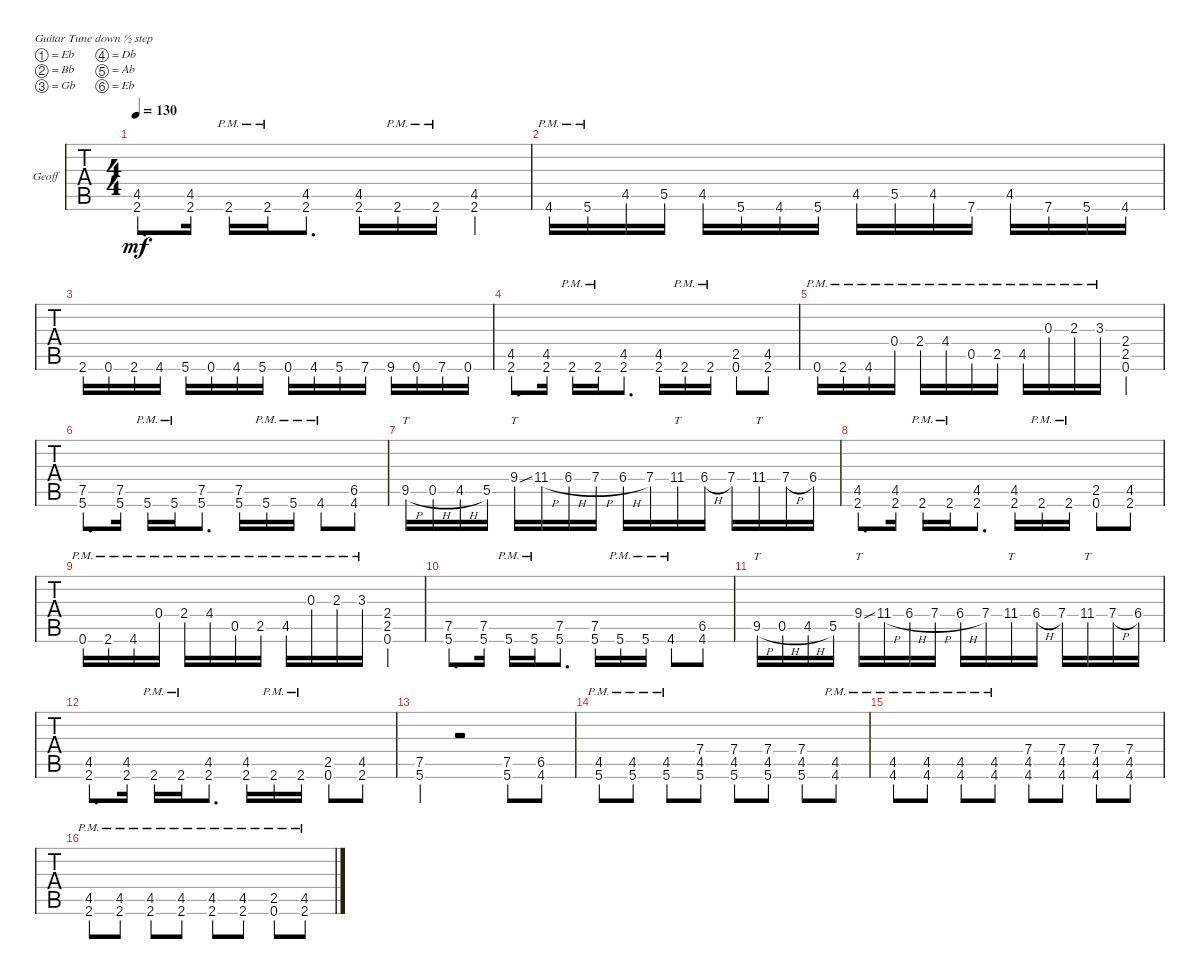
\defaultSystemsLayout 4
\bracketExtendMode groupsimilarinstruments
\firstSystemTrackNameOrientation horizontal
\otherSystemsTrackNameOrientation horizontal
\track ("Geoff" "Geoff") {instrument acousticguitarsteel}
\staff {tabs}
\tuning (Eb4 Bb3 Gb3 Db3 Ab2 Eb2)
\ts (4 4)
\tempo 130
\clef g2
\ks c
(2.6 4.5).8{d dy mf} (2.6 4.5).16 2.6{pm}.16 2.6{pm}.16 (2.6 4.5).8{d} (2.6 4.5).16 2.6{pm}.16 2.6{pm}.16 (2.6 4.5).4 |
4.6{pm}.16 5.6{pm}.16 4.5.16 5.5.16 4.5.16 5.6.16 4.6.16 5.6.16 4.5.16 5.5.16 4.5.16 7.6.16 4.5.16 7.6.16 5.6.16 4.6.16 |
2.6.16 0.6.16 2.6.16 4.6.16 5.6.16 0.6.16 4.6.16 5.6.16 0.6.16 4.6.16 5.6.16 7.6.16 9.6.16 0.6.16 7.6.16 0.6.16 |
(2.6 4.5).8{d} (2.6 4.5).16 2.6{pm}.16 2.6{pm}.16 (2.6 4.5).8{d} (2.6 4.5).16 2.6{pm}.16 2.6{pm}.16 (0.6 2.5).8 (2.6 4.5).8 |
0.6{pm}.16 2.6{pm}.16 4.6{pm}.16 0.4{pm}.16 2.4{pm}.16 4.4{pm}.16 0.5{pm}.16 2.5{pm}.16 4.5{pm}.16 0.3{pm}.16 2.3{pm}.16 3.3{pm}.16 (2.5 2.4 0.6).4 |
(5.6 7.5).8{d} (5.6 7.5).16 5.6{pm}.16 5.6{pm}.16 (5.6 7.5).8{d} (5.6 7.5).16 5.6{pm}.16 5.6{pm}.16 4.6{pm}.8 (4.6 6.5).8 |
9.5{h}.16{tt} 0.5{h}.16 4.5{h}.16 5.5.16 9.4{ss}.16{tt} 11.4{h}.16 6.4{h}.16 7.4{h}.16 6.4{h}.16 7.4.16 11.4.16{tt} 6.4{h}.16 7.4.16 11.4.16{tt} 7.4{h}.16 6.4.16 |
(2.6 4.5).8{d} (2.6 4.5).16 2.6{pm}.16 2.6{pm}.16 (2.6 4.5).8{d} (2.6 4.5).16 2.6{pm}.16 2.6{pm}.16 (0.6 2.5).8 (2.6 4.5).8 |
0.6{pm}.16 2.6{pm}.16 4.6{pm}.16 0.4{pm}.16 2.4{pm}.16 4.4{pm}.16 0.5{pm}.16 2.5{pm}.16 4.5{pm}.16 0.3{pm}.16 2.3{pm}.16 3.3{pm}.16 (2.5 2.4 0.6).4 |
(5.6 7.5).8{d} (5.6 7.5).16 5.6{pm}.16 5.6{pm}.16 (5.6 7.5).8{d} (5.6 7.5).16 5.6{pm}.16 5.6{pm}.16 4.6{pm}.8 (4.6 6.5).8 |
9.5{h}.16{tt} 0.5{h}.16 4.5{h}.16 5.5.16 9.4{ss}.16{tt} 11.4{h}.16 6.4{h}.16 7.4{h}.16 6.4{h}.16 7.4.16 11.4.16{tt} 6.4{h}.16 7.4.16 11.4.16{tt} 7.4{h}.16 6.4.16 |
(2.6 4.5).8{d} (2.6 4.5).16 2.6{pm}.16 2.6{pm}.16 (2.6 4.5).8{d} (2.6 4.5).16 2.6{pm}.16 2.6{pm}.16 (0.6 2.5).8 (2.6 4.5).8 |
(5.6 7.5).4 r.2 (5.6 7.5).8 (4.6 6.5).8 |
(5.6{pm} 4.5{pm}).8 (5.6{pm} 4.5{pm}).8 (5.6{pm} 4.5{pm}).8 (5.6 4.5 7.4).8 (5.6 4.5 7.4).8 (5.6 4.5 7.4).8 (5.6 4.5 7.4).8 (4.6{pm} 4.5{pm}).8 |
(4.6{pm} 4.5{pm}).8 (4.6{pm} 4.5{pm}).8 (4.6{pm} 4.5{pm}).8 (4.6{pm} 4.5{pm}).8 (4.6 4.5 7.4).8 (4.6 4.5 7.4).8 (4.6 4.5 7.4).8 (4.6 4.5 7.4).8 |
(2.6{pm} 4.5{pm}).8 (2.6{pm} 4.5{pm}).8 (2.6{pm} 4.5{pm}).8 (2.6{pm} 4.5{pm}).8 (2.6{pm} 4.5{pm}).8 (2.6{pm} 4.5{pm}).8 (0.6{pm} 2.5{pm}).8 (2.6 4.5{pm}).8
